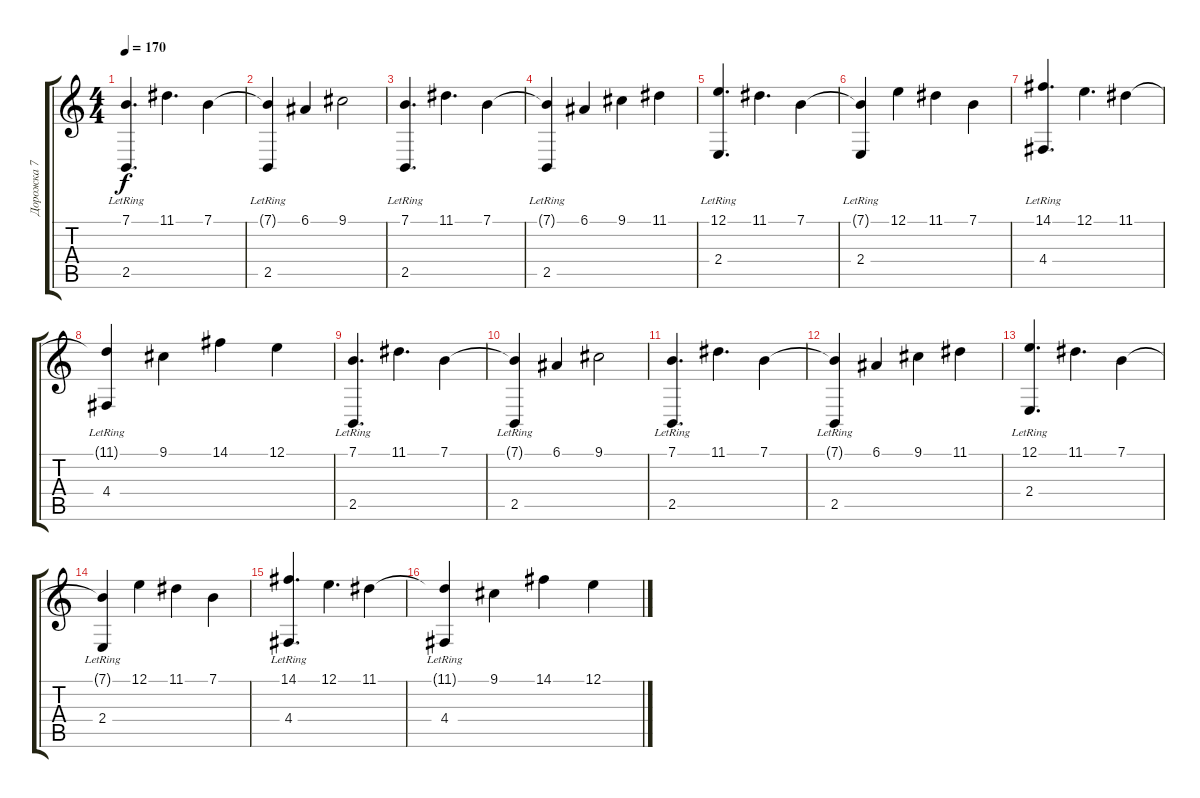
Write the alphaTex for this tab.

\track ("Дорожка 7" "Дорожка 7") {instrument acousticgrandpiano}
\staff {score tabs}
\tuning (E4 B3 G3 D3 A2 E2) {hide}
\ts (4 4)
\tempo 170
\clef g2
\ks c
(7.1 2.5{lr}).4{d dy f} 11.1.4{d} 7.1.4 |
(7.1{t} 2.5{lr}).4 6.1.4 9.1.2 |
(7.1 2.5{lr}).4{d} 11.1.4{d} 7.1.4 |
(7.1{t} 2.5{lr}).4 6.1.4 9.1.4 11.1.4 |
(12.1 2.4{lr}).4{d} 11.1.4{d} 7.1.4 |
(7.1{t} 2.4{lr}).4 12.1.4 11.1.4 7.1.4 |
(14.1 4.4{lr}).4{d} 12.1.4{d} 11.1.4 |
(11.1{t} 4.4{lr}).4 9.1.4 14.1.4 12.1.4 |
(7.1 2.5{lr}).4{d volume 8} 11.1.4{d} 7.1.4 |
(7.1{t} 2.5{lr}).4 6.1.4 9.1.2 |
(7.1 2.5{lr}).4{d} 11.1.4{d} 7.1.4 |
(7.1{t} 2.5{lr}).4 6.1.4 9.1.4 11.1.4 |
(12.1 2.4{lr}).4{d} 11.1.4{d} 7.1.4 |
(7.1{t} 2.4{lr}).4{volume 0} 12.1.4 11.1.4 7.1.4 |
(14.1 4.4{lr}).4{d} 12.1.4{d} 11.1.4 |
(11.1{t} 4.4{lr}).4 9.1.4 14.1.4 12.1.4
